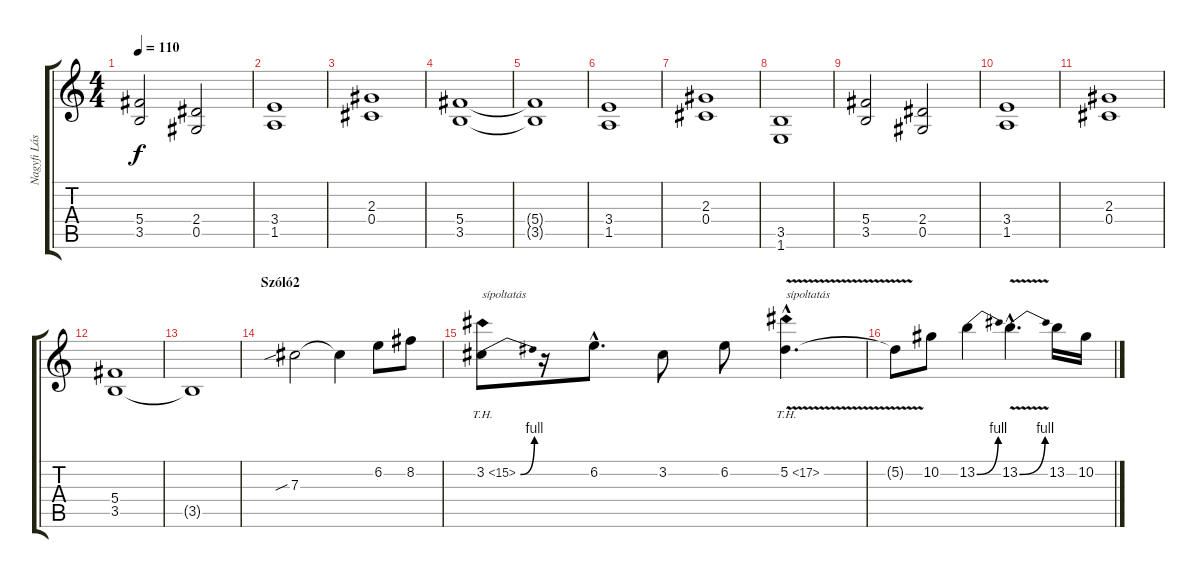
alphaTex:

\track ("Nagyfi László (gitár)" "Nagyfi Lás") {instrument distortionguitar}
\staff {score tabs}
\tuning (Eb4 Bb3 Gb3 Db3 Ab2 Eb2) {hide}
\ts (4 4)
\tempo 110
\clef g2
\ks c
(5.4 3.5).2{dy f} (2.4 0.5).2 |
(3.4 1.5).1 |
(2.3 0.4).1 |
(5.4 3.5).1 |
(5.4{t} 3.5{t}).1 |
(3.4 1.5).1 |
(2.3 0.4).1 |
(3.5 1.6).1 |
(5.4 3.5).2 (2.4 0.5).2 |
(3.4 1.5).1 |
(2.3 0.4).1 |
(5.4 3.5).1 |
3.5{t}.1 |
\section ("" "Szóló2")
7.3{sib}.2 7.3{t}.4 6.2.8 8.2.8 |
3.2{be (bend 0 0 60 4) th 12}.8{txt "sípoltatás"} r.16 6.2{hac}.8{d} 3.2.8 6.2.8 5.2{th 12 v hac}.4{d txt "sípoltatás"} |
5.2{t}.8 10.2.8 13.2{be (bend 0 0 60 4)}.4 13.2{be (bend 0 0 60 4) v hac}.4{d} 13.2.16 10.2.16
